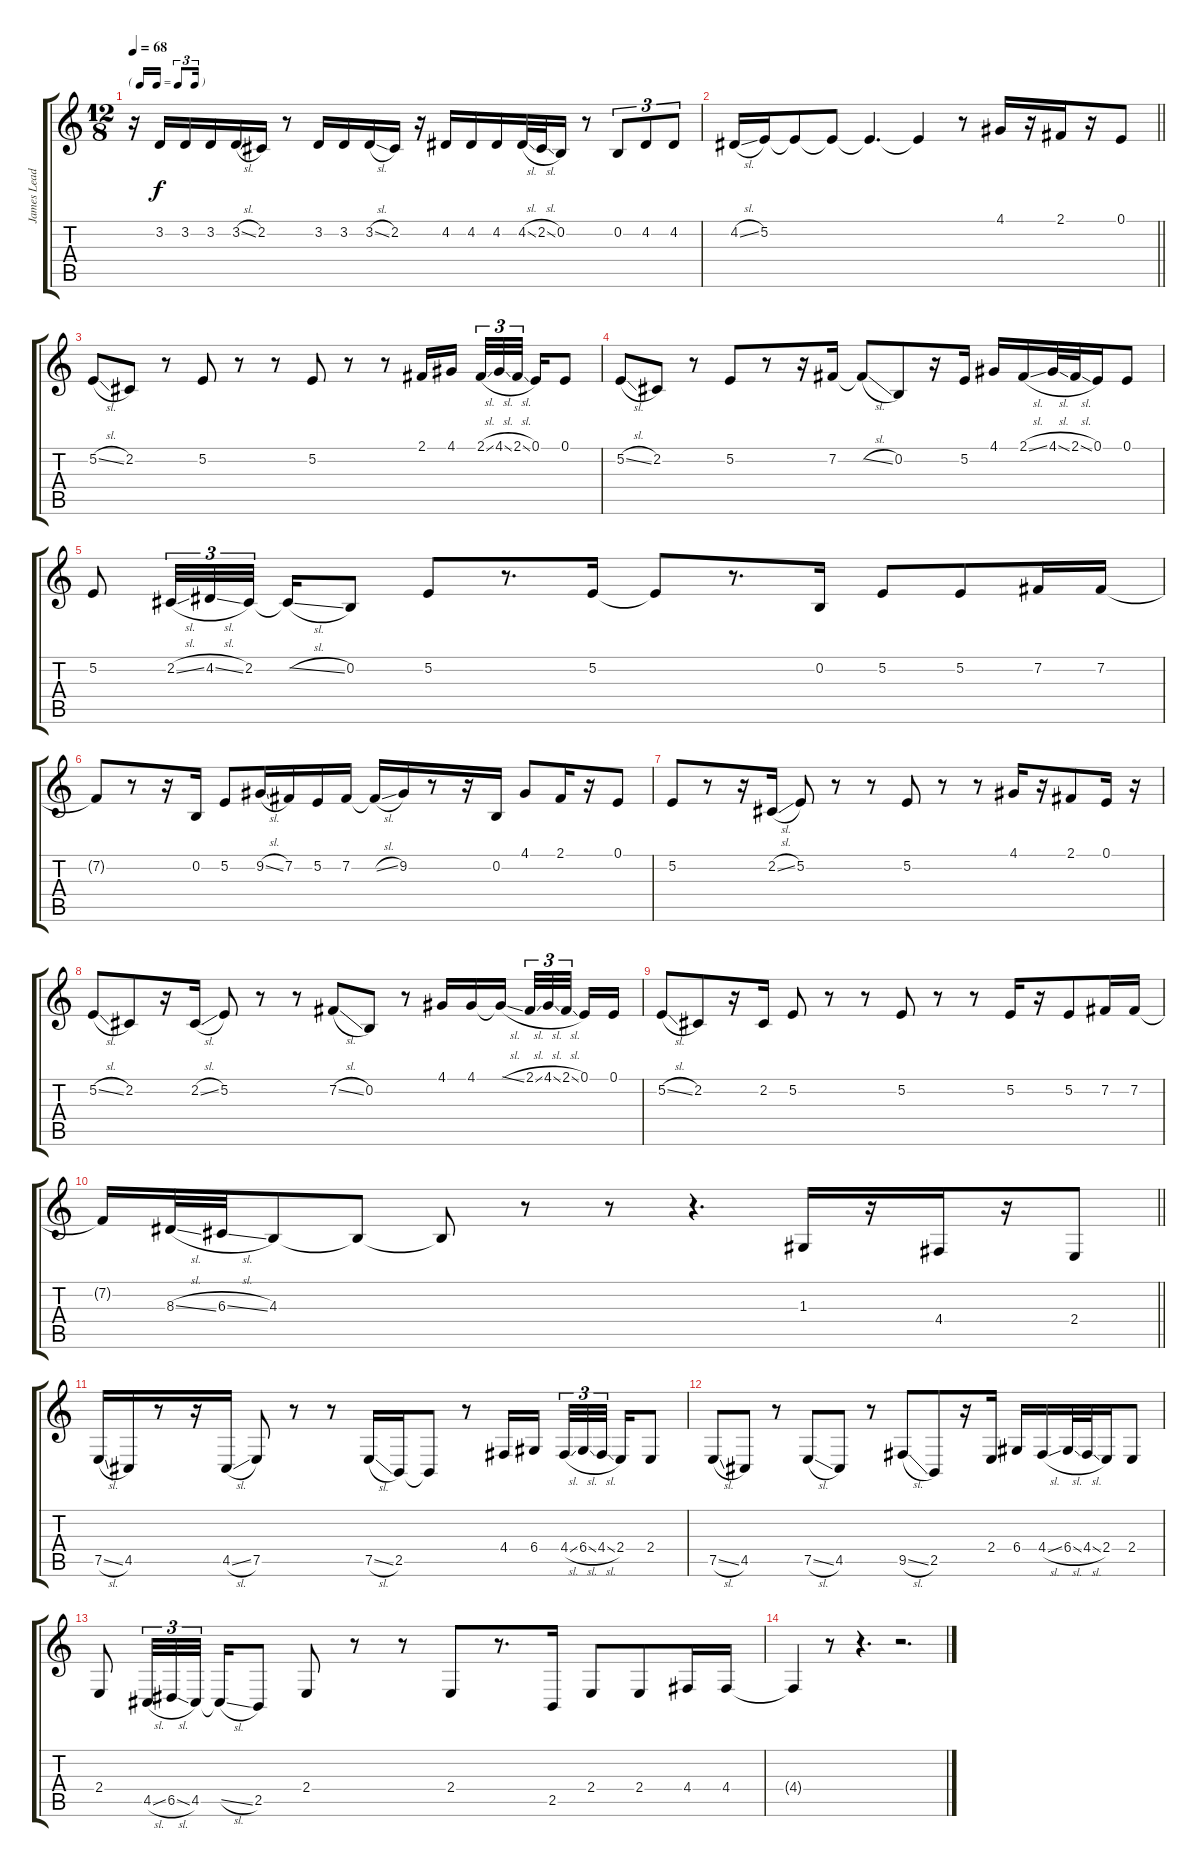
\track ("James Lead Vocals" "James Lead") {instrument voiceoohs}
\staff {score tabs}
\tuning (E4 B3 G3 D3 A2 E2) {hide}
\ts (12 8)
\tf triplet16th
\tempo 68
\clef g2
\ks c
r.16{dy f} 3.2.16 3.2.16 3.2.16 3.2{sl}.16 2.2.16 r.8 3.2.16 3.2.16 3.2{sl}.16 2.2.16 r.16 4.2.16 4.2.16 4.2.16 4.2{sl}.32 2.2{sl}.32 0.2.16 r.8 0.2.8{tu (3 2)} 4.2.8{tu (3 2)} 4.2.8{tu (3 2)} |
\barLineRight lightlight
4.2{sl}.16 5.2.16 5.2{t}.8 5.2{t}.8 5.2{t}.4{d} 5.2{t}.4 r.8 4.1.16 r.16 2.1.16 r.16 0.1.8 |
5.2{sl}.8 2.2.8 r.8 5.2.8 r.8 r.8 5.2.8 r.8 r.8 2.1.16 4.1.16{beam splitsecondary} 2.1{sl}.32{tu (3 2)} 4.1{sl}.32{tu (3 2)} 2.1{sl}.32{tu (3 2) beam splitsecondary} 0.1.16 0.1.8 |
5.2{sl}.8 2.2.8 r.8 5.2.8 r.8 r.16 7.2.16 7.2{sl t}.8 0.2.8 r.16 5.2.16 4.1.16 2.1{sl}.16 4.1{sl}.32 2.1{sl}.32 0.1.16 0.1.8 |
5.2.8 2.2{sl}.32{tu (3 2)} 4.2{sl}.32{tu (3 2)} 2.2.32{tu (3 2) beam splitsecondary} 2.2{sl t}.16 0.2.8 5.2.8 r.8{d} 5.2.16 5.2{t}.8 r.8{d} 0.2.16 5.2.8 5.2.8 7.2.16 7.2.16 |
7.2{t}.8 r.8 r.16 0.2.16 5.2.8 9.2{sl}.16 7.2.16 5.2.16 7.2.16 7.2{sl t}.16 9.2.16 r.8 r.16 0.2.16 4.1.8 2.1.16 r.16 0.1.8 |
5.2.8 r.8 r.16 2.2{sl}.16 5.2.8 r.8 r.8 5.2.8 r.8 r.8 4.1.16 r.16 2.1.8 0.1.16 r.16 |
5.2{sl}.8 2.2.8 r.16 2.2{sl}.16 5.2.8 r.8 r.8 7.2{sl}.8 0.2.8 r.8 4.1.16 4.1.16 4.1{sl t}.16{beam splitsecondary} 2.1{sl}.32{tu (3 2)} 4.1{sl}.32{tu (3 2)} 2.1{sl}.32{tu (3 2) beam splitsecondary} 0.1.16 0.1.16 |
5.2{sl}.8 2.2.8 r.16 2.2.16 5.2.8 r.8 r.8 5.2.8 r.8 r.8 5.2.16 r.16 5.2.8 7.2.16 7.2.16 |
\barLineRight lightlight
7.2{t}.16 8.3{sl}.32 6.3{sl}.32 4.3.8 4.3{t}.8 4.3{t}.8 r.8 r.8 r.4{d} 1.3.16 r.16 4.4.16 r.16 2.4.8 |
7.5{sl}.16 4.5.16 r.8 r.16 4.5{sl}.16 7.5.8 r.8 r.8 7.5{sl}.16 2.5.16 2.5{t}.8 r.8 4.4.16 6.4.16{beam splitsecondary} 4.4{sl}.32{tu (3 2)} 6.4{sl}.32{tu (3 2)} 4.4{sl}.32{tu (3 2) beam splitsecondary} 2.4.16 2.4.8 |
7.5{sl}.8 4.5.8 r.8 7.5{sl}.8 4.5.8 r.8 9.5{sl}.8 2.5.8 r.16 2.4.16 6.4.16 4.4{sl}.16 6.4{sl}.32 4.4{sl}.32 2.4.16 2.4.8 |
2.4.8 4.5{sl}.32{tu (3 2)} 6.5{sl}.32{tu (3 2)} 4.5.32{tu (3 2) beam splitsecondary} 4.5{sl t}.16 2.5.8 2.4.8 r.8 r.8 2.4.8 r.8{d} 2.5.16 2.4.8 2.4.8 4.4.16 4.4.16 |
4.4{t}.4 r.8 r.4{d} r.2{d}
